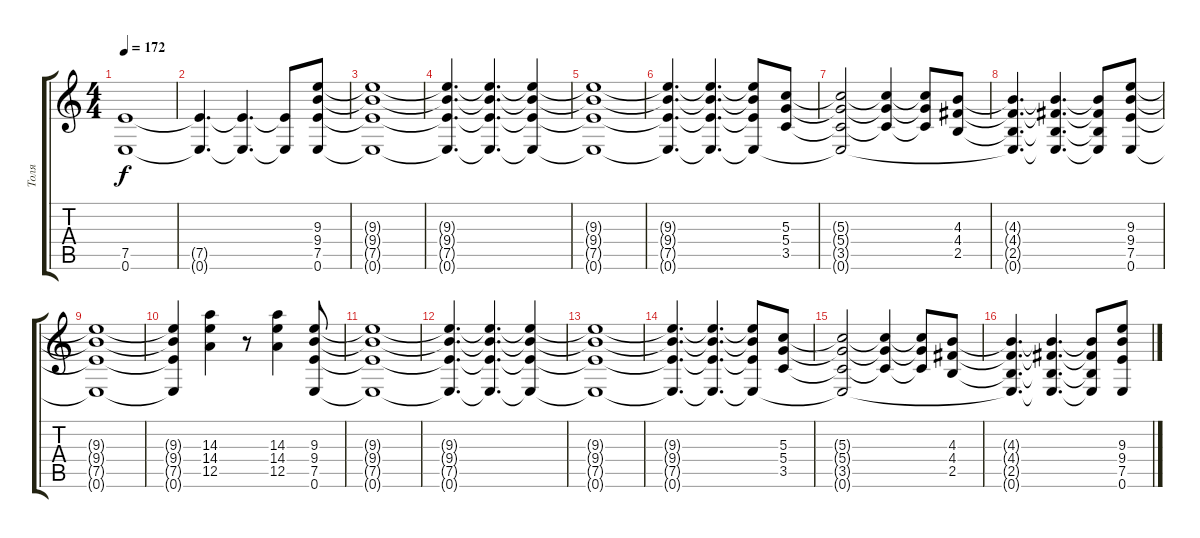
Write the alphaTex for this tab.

\track ("Толя" "Толя") {instrument distortionguitar}
\staff {score tabs}
\tuning (E4 B3 G3 D3 A2 E2) {hide}
\ts (4 4)
\tempo 172
\clef g2
\ks c
(7.5{t} 0.6{t}).1{dy f} |
(7.5{t} 0.6{t}).4{d} (7.5{t} 0.6{t}).4{d} (7.5{t} 0.6{t}).8 (9.3 9.4 7.5 0.6).8 |
(9.3{t} 9.4{t} 7.5{t} 0.6{t}).1 |
(9.3{t} 9.4{t} 7.5{t} 0.6{t}).4{d} (9.3{t} 9.4{t} 7.5{t} 0.6{t}).4{d} (9.3{t} 9.4{t} 7.5{t} 0.6{t}).4 |
(9.3{t} 9.4{t} 7.5{t} 0.6{t}).1 |
(9.3{t} 9.4{t} 7.5{t} 0.6{t}).4{d} (9.3{t} 9.4{t} 7.5{t} 0.6{t}).4{d} (9.3{t} 9.4{t} 7.5{t} 0.6{t}).8 (5.3 5.4 3.5).8 |
(5.3{t} 5.4{t} 3.5{t} 0.6{t}).2 (5.3{t} 5.4{t} 3.5{t}).4 (5.3{t} 5.4{t} 3.5{t}).8 (4.3 4.4 2.5).8 |
(4.3{t} 4.4{t} 2.5{t} 0.6{t}).4{d} (4.3{t} 4.4{t} 2.5{t} 0.6{t}).4{d} (4.3{t} 4.4{t} 2.5{t} 0.6{t}).8 (9.3 9.4 7.5 0.6).8 |
(9.3{t} 9.4{t} 7.5{t} 0.6{t}).1 |
(9.3{t} 9.4{t} 7.5{t} 0.6{t}).4 (14.3 14.4 12.5).4 r.8 (14.3 14.4 12.5).4 (9.3 9.4 7.5 0.6).8 |
(9.3{t} 9.4{t} 7.5{t} 0.6{t}).1 |
(9.3{t} 9.4{t} 7.5{t} 0.6{t}).4{d} (9.3{t} 9.4{t} 7.5{t} 0.6{t}).4{d} (9.3{t} 9.4{t} 7.5{t} 0.6{t}).4 |
(9.3{t} 9.4{t} 7.5{t} 0.6{t}).1 |
(9.3{t} 9.4{t} 7.5{t} 0.6{t}).4{d} (9.3{t} 9.4{t} 7.5{t} 0.6{t}).4{d} (9.3{t} 9.4{t} 7.5{t} 0.6{t}).8 (5.3 5.4 3.5).8 |
(5.3{t} 5.4{t} 3.5{t} 0.6{t}).2 (5.3{t} 5.4{t} 3.5{t}).4 (5.3{t} 5.4{t} 3.5{t}).8 (4.3 4.4 2.5).8 |
(4.3{t} 4.4{t} 2.5{t} 0.6{t}).4{d} (4.3{t} 4.4{t} 2.5{t} 0.6{t}).4{d} (4.3{t} 4.4{t} 2.5{t} 0.6{t}).8 (9.3 9.4 7.5 0.6).8
